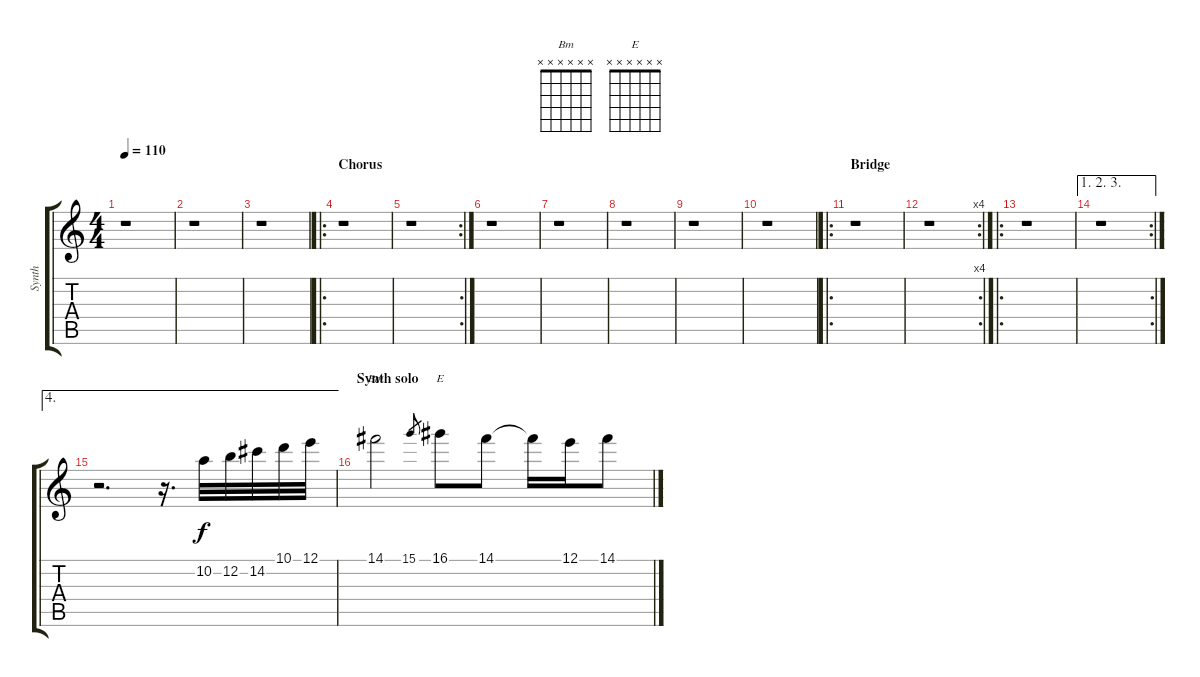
\track ("Synth" "Synth") {instrument whistle}
\staff {score tabs}
\tuning (E5 B4 G4 D4 A3 E3) {hide}
\chord ("Bm" x x x x x x) {firstfret 0}
\chord ("E" x x x x x x) {firstfret 0}
\ts (4 4)
\tempo 110
\clef g2
\ks c
r.1{dy f} |
r.1 |
r.1 |
\ro
\section ("" "Chorus")
r.1 |
\rc 2
r.1 |
r.1 |
r.1 |
r.1 |
r.1 |
r.1 |
\ro
\section ("" "Bridge")
r.1 |
\rc 4
r.1 |
\ro
r.1 |
\ae (1 2 3)
\rc 2
r.1 |
\ae 4
r.2{d} r.16{d} 10.2.32 12.2.32 14.2.32 10.1.32 12.1.32 |
\section ("" "Synth solo")
14.1.2{ch "Bm"} 15.1.8{gr} 16.1.8{ch "E"} 14.1.8 14.1{t}.16 12.1.16 14.1.8
